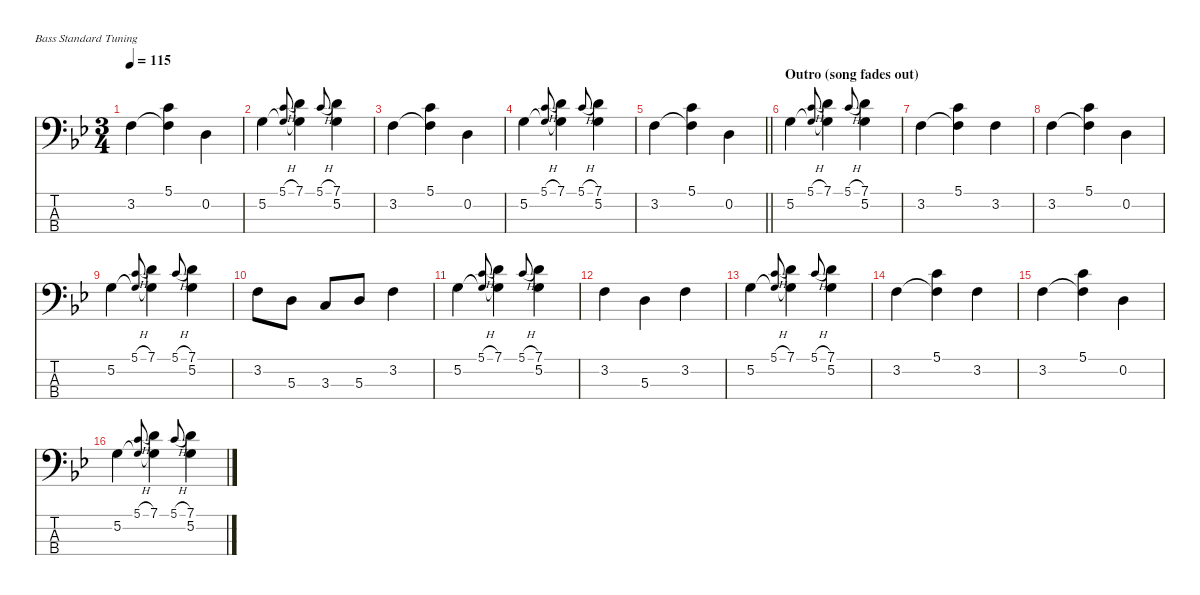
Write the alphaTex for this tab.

\defaultSystemsLayout 4
\hideDynamics
\bracketExtendMode nobrackets
\singleTrackTrackNamePolicy hidden
\multiTrackTrackNamePolicy hidden
\firstSystemTrackNameMode fullname
\firstSystemTrackNameOrientation horizontal
\otherSystemsTrackNameOrientation horizontal
\track ("Bass" "el.bs.") {defaultSystemsLayout 8 instrument electricbassfinger}
\staff {score tabs}
\tuning (G2 D2 A1 E1)
\ts (3 4)
\tempo 115
\clef f4
\ks gminor
3.2{acc forcenatural}.4{dy mf beam Down} (5.1{acc forcenatural} 3.2{t acc forcenatural}).4{beam Down} 0.2{acc forcenatural}.4{beam Down} |
5.2{acc forcenatural}.4{dy f beam Down} (5.1{h acc forcenatural} 5.2{t acc forcenatural}).8{gr onbeat dy mf beam Up} (7.1{acc forcenatural} 5.2{t acc forcenatural}).4{dy f beam Down} 5.1{h acc forcenatural}.8{gr onbeat dy mf beam Up} (7.1{acc forcenatural} 5.2{acc forcenatural}).4{dy f beam Down} |
3.2{acc forcenatural}.4{dy mf beam Down} (5.1{acc forcenatural} 3.2{t acc forcenatural}).4{beam Down} 0.2{acc forcenatural}.4{dy f beam Down} |
5.2{acc forcenatural}.4{beam Down} (5.1{h acc forcenatural} 5.2{t acc forcenatural}).8{gr onbeat dy mf beam Up} (7.1{acc forcenatural} 5.2{t acc forcenatural}).4{dy f beam Down} 5.1{h acc forcenatural}.8{gr onbeat dy mf beam Up} (7.1{acc forcenatural} 5.2{acc forcenatural}).4{dy f beam Down} |
\barLineRight lightlight
3.2{acc forcenatural}.4{dy mf beam Down} (5.1{acc forcenatural} 3.2{t acc forcenatural}).4{beam Down} 0.2{acc forcenatural}.4{dy f beam Down} |
\section ("" "Outro (song fades out)")
5.2{acc forcenatural}.4{beam Down} (5.1{h acc forcenatural} 5.2{t acc forcenatural}).8{gr onbeat dy mf beam Up} (7.1{acc forcenatural} 5.2{t acc forcenatural}).4{dy f beam Down} 5.1{h acc forcenatural}.8{gr onbeat dy mf beam Up} (7.1{acc forcenatural} 5.2{acc forcenatural}).4{dy f beam Down} |
3.2{acc forcenatural}.4{dy mf beam Down} (5.1{acc forcenatural} 3.2{t acc forcenatural}).4{beam Down} 3.2{acc forcenatural}.4{beam Down} |
3.2{acc forcenatural}.4{beam Down} (5.1{acc forcenatural} 3.2{t acc forcenatural}).4{beam Down} 0.2{acc forcenatural}.4{beam Down} |
5.2{acc forcenatural}.4{dy f beam Down} (5.1{h acc forcenatural} 5.2{t acc forcenatural}).8{gr onbeat dy mf beam Up} (7.1{acc forcenatural} 5.2{t acc forcenatural}).4{dy f beam Down} 5.1{h acc forcenatural}.8{gr onbeat dy mf beam Up} (7.1{acc forcenatural} 5.2{acc forcenatural}).4{dy f beam Down} |
3.2{acc forcenatural}.8{dy mf beam Down} 5.3{acc forcenatural}.8{beam Down} 3.3{acc forcenatural}.8{beam Up} 5.3{acc forcenatural}.8{beam Up} 3.2{acc forcenatural}.4{beam Down} |
5.2{acc forcenatural}.4{dy f beam Down} (5.1{h acc forcenatural} 5.2{t acc forcenatural}).8{gr onbeat dy mf beam Up} (7.1{acc forcenatural} 5.2{t acc forcenatural}).4{dy f beam Down} 5.1{h acc forcenatural}.8{gr onbeat dy mf beam Up} (7.1{acc forcenatural} 5.2{acc forcenatural}).4{dy f beam Down} |
3.2{acc forcenatural}.4{dy mf beam Down} 5.3{acc forcenatural}.4{beam Down} 3.2{acc forcenatural}.4{beam Down} |
5.2{acc forcenatural}.4{dy f beam Down} (5.1{h acc forcenatural} 5.2{t acc forcenatural}).8{gr onbeat dy mf beam Up} (7.1{acc forcenatural} 5.2{t acc forcenatural}).4{dy f beam Down} 5.1{h acc forcenatural}.8{gr onbeat dy mf beam Up} (7.1{acc forcenatural} 5.2{acc forcenatural}).4{dy f beam Down} |
3.2{acc forcenatural}.4{dy mf beam Down} (5.1{acc forcenatural} 3.2{t acc forcenatural}).4{beam Down} 3.2{acc forcenatural}.4{beam Down} |
3.2{acc forcenatural}.4{beam Down} (5.1{acc forcenatural} 3.2{t acc forcenatural}).4{beam Down} 0.2{acc forcenatural}.4{beam Down} |
5.2{acc forcenatural}.4{dy f beam Down} (5.1{h acc forcenatural} 5.2{t acc forcenatural}).8{gr onbeat dy mf beam Up} (7.1{acc forcenatural} 5.2{t acc forcenatural}).4{dy f beam Down} 5.1{h acc forcenatural}.8{gr onbeat dy mf beam Up} (7.1{acc forcenatural} 5.2{acc forcenatural}).4{dy f beam Down}
